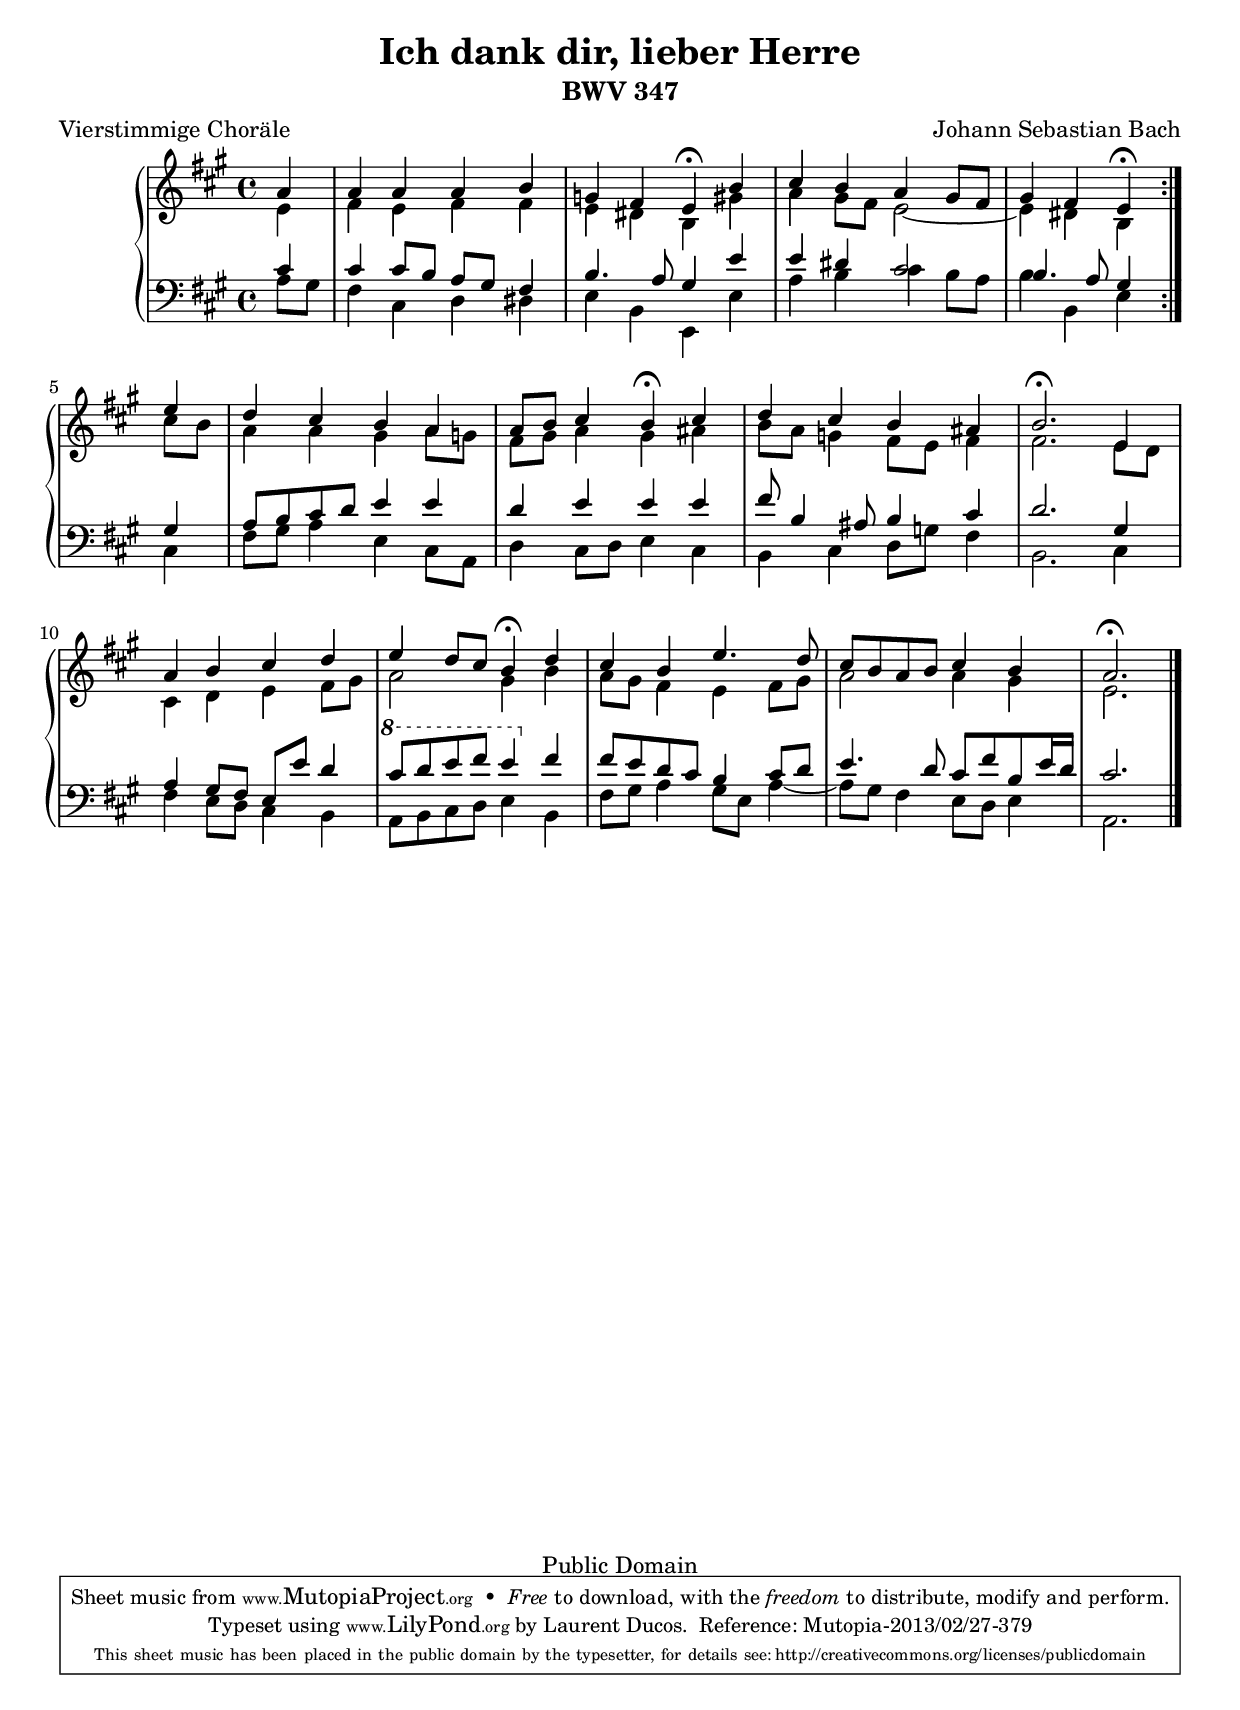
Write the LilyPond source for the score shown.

\version "2.16.0"

\header{
  %indication d'entête et bas de page
  title = "Ich dank dir, lieber Herre"
  subtitle = "BWV 347"
  composer = "Johann Sebastian Bach"
  poet = "Vierstimmige Choräle"
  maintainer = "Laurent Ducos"

  % information exigées par mutopia
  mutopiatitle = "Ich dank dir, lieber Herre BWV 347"
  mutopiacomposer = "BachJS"
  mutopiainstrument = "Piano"
  date = "1784-1787"
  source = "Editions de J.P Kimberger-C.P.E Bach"
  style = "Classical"
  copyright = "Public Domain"
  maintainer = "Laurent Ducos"
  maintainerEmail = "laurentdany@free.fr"
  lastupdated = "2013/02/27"

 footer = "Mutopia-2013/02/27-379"
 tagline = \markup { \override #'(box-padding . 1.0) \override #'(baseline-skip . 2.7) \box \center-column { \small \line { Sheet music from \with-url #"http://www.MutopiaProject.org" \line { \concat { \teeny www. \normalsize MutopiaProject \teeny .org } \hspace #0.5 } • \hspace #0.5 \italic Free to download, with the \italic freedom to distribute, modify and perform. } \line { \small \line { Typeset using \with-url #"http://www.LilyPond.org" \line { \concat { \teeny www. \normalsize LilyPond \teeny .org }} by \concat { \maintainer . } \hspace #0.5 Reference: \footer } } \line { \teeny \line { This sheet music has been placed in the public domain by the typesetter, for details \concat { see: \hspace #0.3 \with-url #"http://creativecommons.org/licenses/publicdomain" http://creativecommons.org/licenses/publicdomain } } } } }
}

\paper {
  top-margin = 12
}

\include "italiano.ly" % Permet d'entrer les notes en francais

Soprane =  \context Voice = "Soprane" {
%voix principale de la portée en clef de sol
	\set Staff.midiInstrument = "acoustic grand"
	\time 4/4
	\voiceOne
 	\key la \major
	\repeat volta 2 {
	  \partial 4
	  la'4
	  la' la' la' si'
	  sol' fad' mi'-\fermata si'
	  dod'' si' la' sold'8 fad'
	  \set Timing.measureLength = #(ly:make-moment 3 4)
	  sold'4 fad' mi'-\fermata
	}
% partie b
	\set Timing.measureLength = #(ly:make-moment 1 4)
	mi''4
	\set Timing.measureLength = #(ly:make-moment 4 4)
	re'' dod'' si' la'
	la'8 si' dod''4 si'-\fermata dod''
	re'' dod'' si' lad'
	si'2.-\fermata mi'4
	la' si' dod'' re''
	mi'' re''8 dod'' si'4-\fermata re''
	dod'' si' mi''4. re''8
	dod''8 si' la' si'dod''4 si'
	\set Timing.measureLength = #(ly:make-moment 3 4)
	la'2.-\fermata
	\bar "|."
      }

Alto =  \context Voice = "Alto" {
%voix secondaire de la portée en clef de sol
	\set Staff.midiInstrument = "acoustic grand"
	\time 4/4
	\voiceTwo
	\key la \major
	\repeat volta 2 {
	  \partial 4
	  mi'4
	  fad' mi' fad' fad'
	  mi' red' si sold'
	  la' sold'8fad' mi'2~
	  \set Timing.measureLength = #(ly:make-moment 3 4)
	  mi'4 red' si
        }
% partie b
	\set Timing.measureLength = #(ly:make-moment 1 4)
	dod''8 si'
	\set Timing.measureLength = #(ly:make-moment 4 4)
	la'4 la' sold' la'8 sol'
	fad'8 sold' la'4 sold' lad'
	si'8 la' sol'4 fad'8 mi' fad'4
	fad'2. mi'8 re'
	dod'4 re' mi' fad'8 sold'
	la'2 sold'4 si'
	la'8 sold' fad'4 mi' fad'8 sold'
	la'2 la'4 sold'
	\set Timing.measureLength = #(ly:make-moment 3 4)
	mi'2.
	\bar "|."
      }

Tenor =  \context Voice = "Tenor" {
%voix principale de la portée en clef de fa
	\set Staff.midiInstrument = "acoustic grand"
	\time 4/4
	\clef bass
	\voiceOne
 	\key la \major
	\repeat volta 2 {
	  \partial 4
	  dod'4
	  dod' dod'8 si la sold fad4
	  si4. la8 sold4 mi'
	  mi' red' dod'2
	  \set Timing.measureLength = #(ly:make-moment 3 4)
	  si4. la8 sold4
	}
% partie b
	\set Timing.measureLength = #(ly:make-moment 1 4)
	sold4
	\set Timing.measureLength = #(ly:make-moment 4 4)
	la8 si dod' re' mi'4 mi'
	re' mi' mi' mi'
	fad'8 si4 lad8 si4 dod'
	re'2. sold4
	la sold8 fad mi mi' re'4
	\ottava #1 dod''8 re'' mi'' fad'' mi''4 \ottava #0 fad'
	fad'8 mi' re' dod' si4 dod'8 re'
	mi'4. re'8 dod'[ fad' si mi'16 re']
	\set Timing.measureLength = #(ly:make-moment 3 4)
	dod'2.
	\bar "|."
      }

Basse =  \context Voice = "Basse" {
%voix secondaire de la portée en clef de fa
	\set Staff.midiInstrument = "acoustic grand"
	\time 4/4
	\clef bass
	\voiceTwo
  	\key la \major
	\repeat volta 2 {
	  \partial 4
	  la8 sold
	  fad4 dod re red
	  mi si, mi, mi
	  la si dod' si8 la
	  \set Timing.measureLength = #(ly:make-moment 3 4)
	  si4 si, mi
	}
% partie b
	\set Timing.measureLength = #(ly:make-moment 1 4)
	dod4
	\set Timing.measureLength = #(ly:make-moment 4 4)
	fad8 sold la4 mi dod8 la,
	re4 dod8 re mi4 dod
	si, dod re8 sol fad4
	si,2. dod4
	fad mi8 re dod4 si,
	la8 si dod' re' mi'4 si,
	fad8 sold la4 sold8 mi la4~
	la8 sold fad4 mi8 re mi4
	\set Timing.measureLength = #(ly:make-moment 3 4)
	la,2.
	\bar "|."
      }

SopraneStaff = \context Staff = SopraneStaff <<
\Soprane
\Alto

>>


TenorStaff = \context Staff = TenorStaff <<
\Tenor
\Basse

>>

\score {
	\context PianoStaff <<
	<<
		\SopraneStaff
		\TenorStaff

	>>
>>
	\layout {
	}
	\midi {
%indication d'interprétation midi
		\tempo 4 = 72
	}

}
